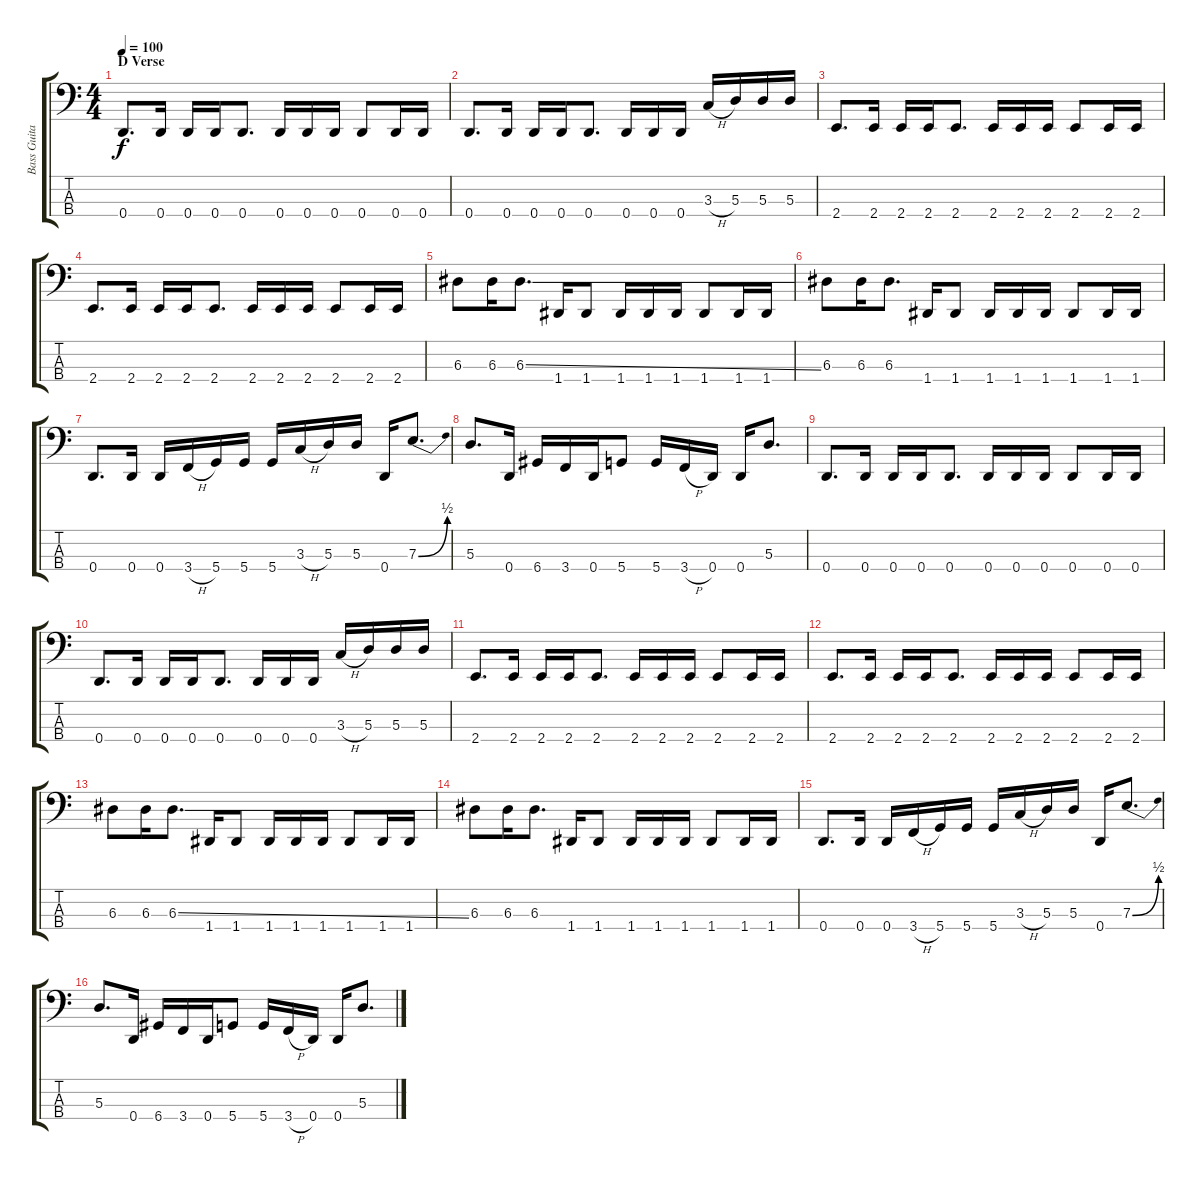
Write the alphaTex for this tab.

\track ("Bass Guitar" "Bass Guita") {instrument electricbassfinger}
\staff {score tabs}
\tuning (G2 D2 A1 D1) {hide}
\ts (4 4)
\section ("" "D Verse")
\tempo 100
\clef f4
\ks c
0.4.8{d dy f} 0.4.16 0.4.16 0.4.16 0.4.8{d} 0.4.16 0.4.16 0.4.16 0.4.8 0.4.16 0.4.16 |
0.4.8{d} 0.4.16 0.4.16 0.4.16 0.4.8{d} 0.4.16 0.4.16 0.4.16 3.3{h}.16 5.3.16 5.3.16 5.3.16 |
2.4.8{d} 2.4.16 2.4.16 2.4.16 2.4.8{d} 2.4.16 2.4.16 2.4.16 2.4.8 2.4.16 2.4.16 |
2.4.8{d} 2.4.16 2.4.16 2.4.16 2.4.8{d} 2.4.16 2.4.16 2.4.16 2.4.8 2.4.16 2.4.16 |
6.3.8 6.3.16 6.3{ss}.8{d} 1.4.16 1.4.8 1.4.16 1.4.16 1.4.16 1.4.8 1.4.16 1.4.16 |
6.3.8 6.3.16 6.3.8{d} 1.4.16 1.4.8 1.4.16 1.4.16 1.4.16 1.4.8 1.4.16 1.4.16 |
0.4.8{d} 0.4.16 0.4.16 3.4{h}.16 5.4.16 5.4.16 5.4.16 3.3{h}.16 5.3.16 5.3.16 0.4.16 7.3{be (bend 0 0 60 2)}.8{d} |
5.3.8{d} 0.4.16 6.4.16 3.4.16 0.4.16 5.4.8 5.4.16 3.4{h}.16 0.4.16 0.4.16 5.3.8{d} |
0.4.8{d} 0.4.16 0.4.16 0.4.16 0.4.8{d} 0.4.16 0.4.16 0.4.16 0.4.8 0.4.16 0.4.16 |
0.4.8{d} 0.4.16 0.4.16 0.4.16 0.4.8{d} 0.4.16 0.4.16 0.4.16 3.3{h}.16 5.3.16 5.3.16 5.3.16 |
2.4.8{d} 2.4.16 2.4.16 2.4.16 2.4.8{d} 2.4.16 2.4.16 2.4.16 2.4.8 2.4.16 2.4.16 |
2.4.8{d} 2.4.16 2.4.16 2.4.16 2.4.8{d} 2.4.16 2.4.16 2.4.16 2.4.8 2.4.16 2.4.16 |
6.3.8 6.3.16 6.3{ss}.8{d} 1.4.16 1.4.8 1.4.16 1.4.16 1.4.16 1.4.8 1.4.16 1.4.16 |
6.3.8 6.3.16 6.3.8{d} 1.4.16 1.4.8 1.4.16 1.4.16 1.4.16 1.4.8 1.4.16 1.4.16 |
0.4.8{d} 0.4.16 0.4.16 3.4{h}.16 5.4.16 5.4.16 5.4.16 3.3{h}.16 5.3.16 5.3.16 0.4.16 7.3{be (bend 0 0 60 2)}.8{d} |
5.3.8{d} 0.4.16 6.4.16 3.4.16 0.4.16 5.4.8 5.4.16 3.4{h}.16 0.4.16 0.4.16 5.3{ss}.8{d}
